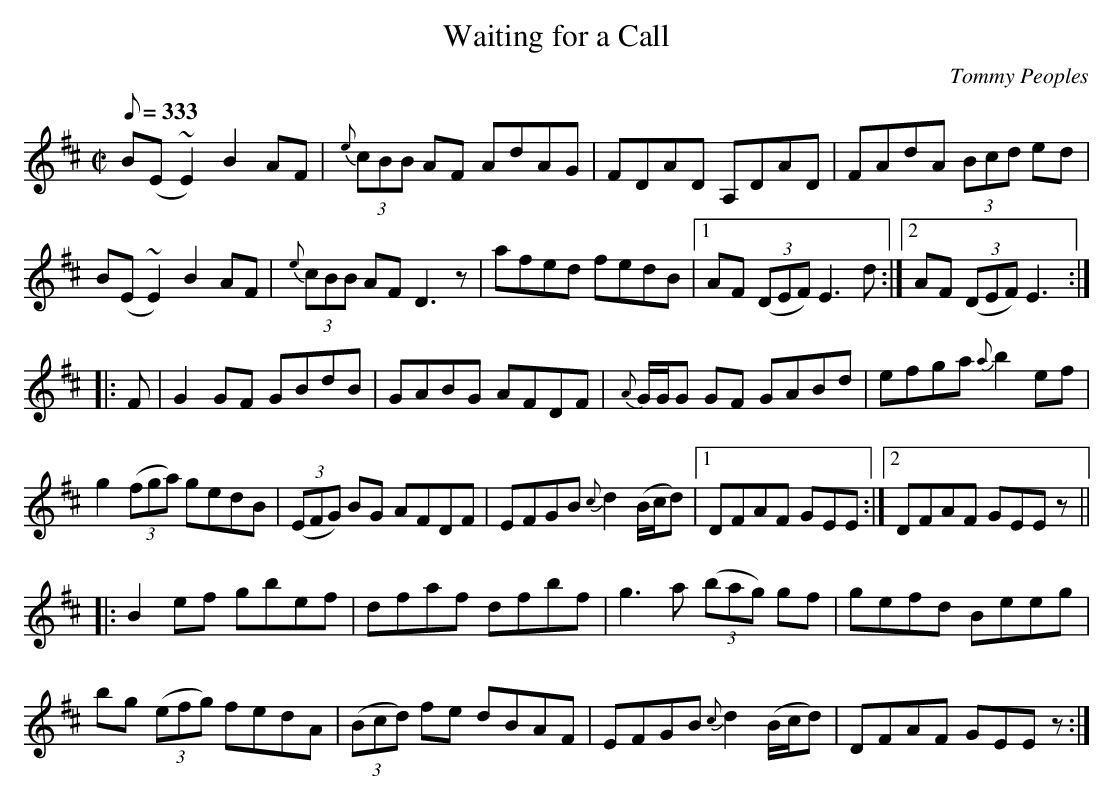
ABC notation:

X:1
T:Waiting for a Call
C:Tommy Peoples
L:1/8
Q:333
M:C|
K:Edor
B(E ~E2) B2 AF|{e}(3cBB AF AdAG|FDAD A,DAD|FAdA (3Bcd ed|
B(E ~E2) B2 AF|{e}(3cBB AF D3 z|afed fedB|[1AF (3(DEF) E3 d:|[2AF (3(DEF) E3:|
|:F|G2 GF GBdB|GABG AFDF|{A}G/G/G GF GABd|efga {a} b2 ef|
g2 (3(fga) gedB|(3(EFG) BG AFDF|EFGB {c}d2 (B/c/d)|[1DFAF GEE:|[2DFAF GEE z||
|:B2 ef gbef|dfaf dfbf|g3 a (3(bag) gf|gefd Beeg|
bg (3(efg) fedA|(3(Bcd) fe dBAF|EFGB {c}d2 (B/c/d)|DFAF GEE z:|
